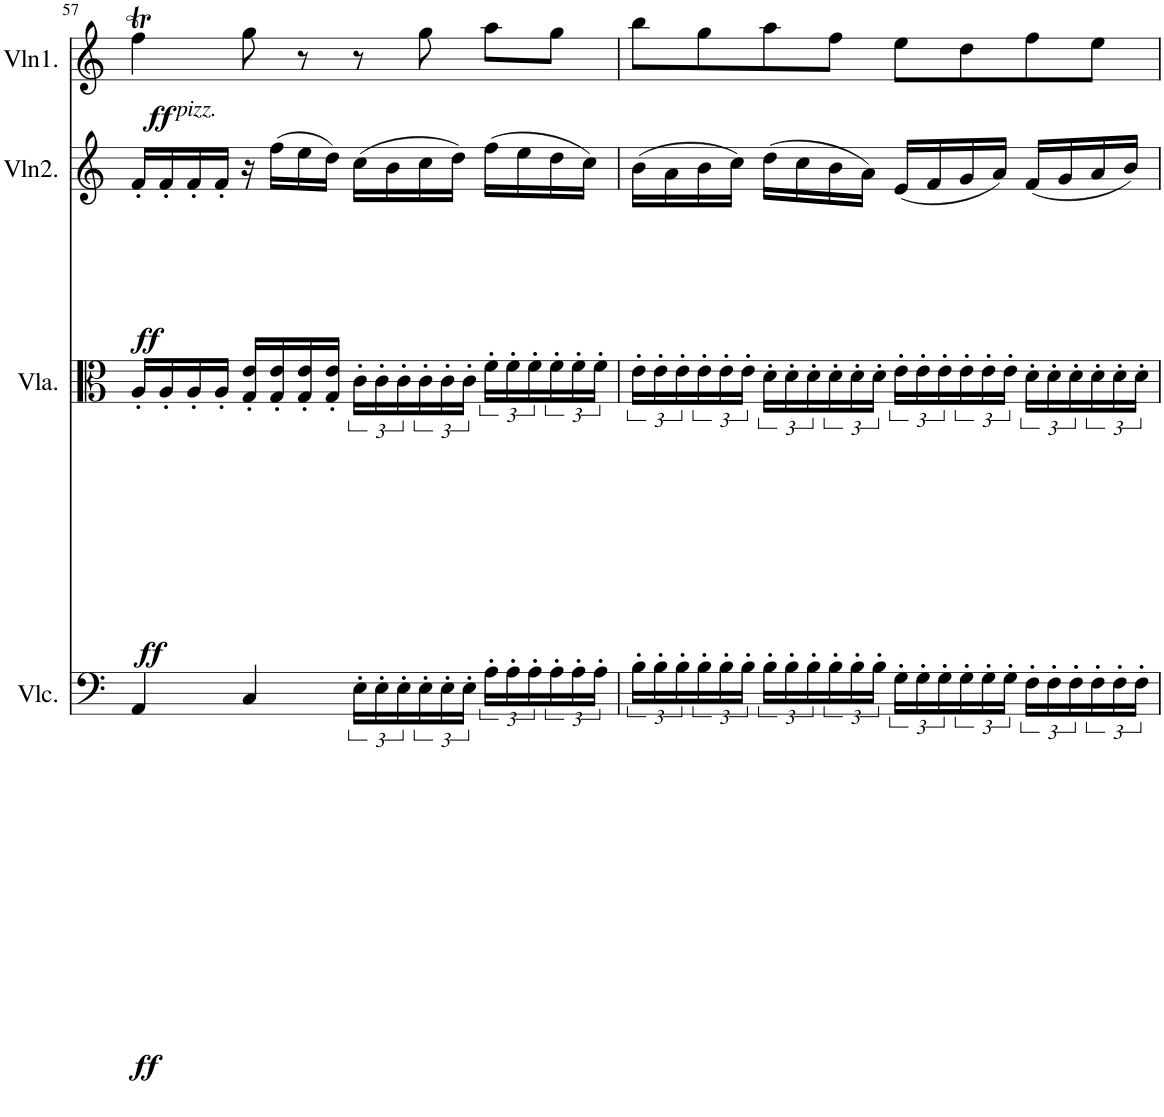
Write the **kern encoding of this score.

**kern	**dynam	**kern	**dynam	**kern	**dynam	**kern	**dynam
*part4	*part4	*part3	*part3	*part2	*part2	*part1	*part1
*staff4	*staff4	*staff3	*staff3	*staff2	*staff2	*staff1	*staff1
*I"Cello	*	*I"Viola	*	*I"Violin 2	*	*I"Violin 1	*
*	*	*I'Vla.	*	*I'Vln2.	*	*I'Vln1.	*
!!LO:PB:g=z
*clefF4	*	*clefC3	*	*clefG2	*	*clefG2	*
*k[]	*	*k[]	*	*k[]	*	*k[]	*
*	*	*	*	*M4/4	*	*M4/4	*
=57	=57	=57	=57	=57	=57	=57	=57
!	!	!	!	!	!	!LO:TX:b:i:t=pizz.	!
!	!LO:DY:b	!	!LO:DY:b	!	!LO:DY:b	!	!LO:DY:b
4AA/	ff	16A'/LL	ff	16f'/LL	ff	4ffT\	ff
.	.	16A'/	.	16f'/	.	.	.
.	.	16A'/	.	16f'/	.	.	.
.	.	16A'/JJ	.	16f'/JJ	.	.	.
4C/	.	16G/' 16e/'LL	.	16r	.	8gg\	.
.	.	16G/' 16e/'	.	(16ff\LL	.	.	.
.	.	16G/' 16e/'	.	16ee\	.	8r	.
.	.	16G/' 16e/'JJ	.	16dd\JJ)	.	.	.
24E'\LL	.	24c'\LL	.	(16cc\LL	.	8r	.
24E'\	.	24c'\	.	.	.	.	.
.	.	.	.	16b\	.	.	.
24E'\	.	24c'\	.	.	.	.	.
24E'\	.	24c'\	.	16cc\	.	8gg\	.
24E'\	.	24c'\	.	.	.	.	.
.	.	.	.	16dd\JJ)	.	.	.
24E'\JJ	.	24c'\JJ	.	.	.	.	.
24A'\LL	.	24f'\LL	.	(16ff\LL	.	8aa\L	.
24A'\	.	24f'\	.	.	.	.	.
.	.	.	.	16ee\	.	.	.
24A'\	.	24f'\	.	.	.	.	.
24A'\	.	24f'\	.	16dd\	.	8gg\J	.
24A'\	.	24f'\	.	.	.	.	.
.	.	.	.	16cc\JJ)	.	.	.
24A'\JJ	.	24f'\JJ	.	.	.	.	.
=58	=58	=58	=58	=58	=58	=58	=58
24B'\LL	.	24e'\LL	.	(16b\LL	.	8bb\L	.
24B'\	.	24e'\	.	.	.	.	.
.	.	.	.	16a\	.	.	.
24B'\	.	24e'\	.	.	.	.	.
24B'\	.	24e'\	.	16b\	.	8gg\	.
24B'\	.	24e'\	.	.	.	.	.
.	.	.	.	16cc\JJ)	.	.	.
24B'\JJ	.	24e'\JJ	.	.	.	.	.
24B'\LL	.	24d'\LL	.	(16dd\LL	.	8aa\	.
24B'\	.	24d'\	.	.	.	.	.
.	.	.	.	16cc\	.	.	.
24B'\	.	24d'\	.	.	.	.	.
24B'\	.	24d'\	.	16b\	.	8ff\J	.
24B'\	.	24d'\	.	.	.	.	.
.	.	.	.	16a\JJ)	.	.	.
24B'\JJ	.	24d'\JJ	.	.	.	.	.
24G'\LL	.	24e'\LL	.	(16e/LL	.	8ee\L	.
24G'\	.	24e'\	.	.	.	.	.
.	.	.	.	16f/	.	.	.
24G'\	.	24e'\	.	.	.	.	.
24G'\	.	24e'\	.	16g/	.	8dd\	.
24G'\	.	24e'\	.	.	.	.	.
.	.	.	.	16a/JJ)	.	.	.
24G'\JJ	.	24e'\JJ	.	.	.	.	.
24F'\LL	.	24d'\LL	.	(16f/LL	.	8ff\	.
24F'\	.	24d'\	.	.	.	.	.
.	.	.	.	16g/	.	.	.
24F'\	.	24d'\	.	.	.	.	.
24F'\	.	24d'\	.	16a/	.	8ee\J	.
24F'\	.	24d'\	.	.	.	.	.
.	.	.	.	16b/JJ)	.	.	.
24F'\JJ	.	24d'\JJ	.	.	.	.	.
=	=	=	=	=	=	=	=
*-	*-	*-	*-	*-	*-	*-	*-
